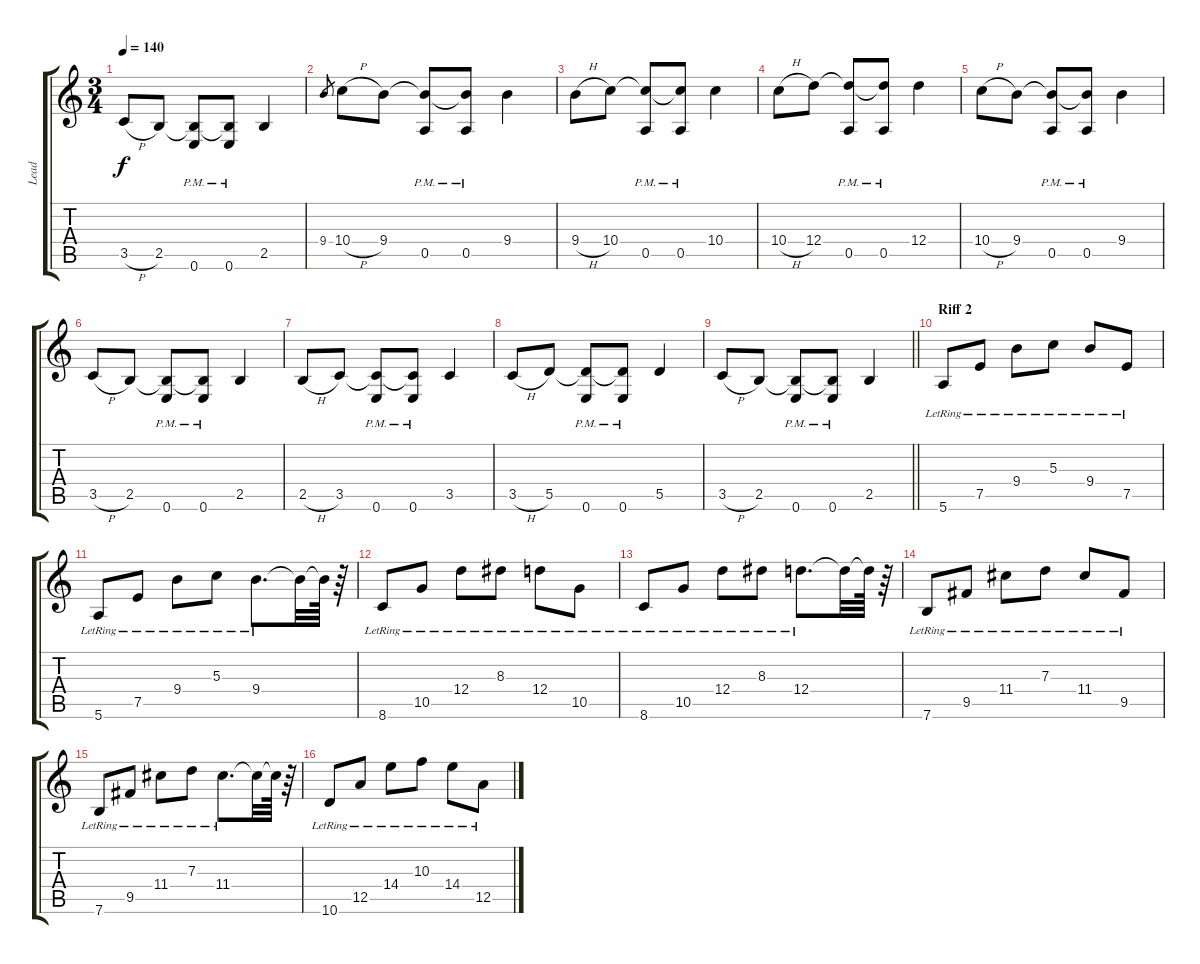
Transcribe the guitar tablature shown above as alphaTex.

\track ("Lead" "Lead") {instrument distortionguitar}
\staff {score tabs}
\tuning (E4 B3 G3 D3 A2 E2) {hide}
\ts (3 4)
\tempo 140
\clef g2
\ks c
3.5{h}.8{dy f} 2.5.8 (2.5{t} 0.6{pm}).8 (2.5{t} 0.6{pm}).8 2.5.4 |
9.4.8{gr} 10.4{h}.8 9.4.8 (9.4{t} 0.5{pm}).8 (9.4{t} 0.5{pm}).8 9.4.4 |
9.4{h}.8 10.4.8 (10.4{t} 0.5{pm}).8 (10.4{t} 0.5{pm}).8 10.4.4 |
10.4{h}.8 12.4.8 (12.4{t} 0.5{pm}).8 (12.4{t} 0.5{pm}).8 12.4.4 |
10.4{h}.8 9.4.8 (9.4{t} 0.5{pm}).8 (9.4{t} 0.5{pm}).8 9.4.4 |
3.5{h}.8 2.5.8 (2.5{t} 0.6{pm}).8 (2.5{t} 0.6{pm}).8 2.5.4 |
2.5{h}.8 3.5.8 (3.5{t} 0.6{pm}).8 (3.5{t} 0.6{pm}).8 3.5.4 |
3.5{h}.8 5.5.8 (5.5{t} 0.6{pm}).8 (5.5{t} 0.6{pm}).8 5.5.4 |
\barLineRight lightlight
3.5{h}.8 2.5.8 (2.5{t} 0.6{pm}).8 (2.5{t} 0.6{pm}).8 2.5.4 |
\section ("" "Riff 2")
5.6{lr}.8{volume 12 balance 0} 7.5{lr}.8 9.4{lr}.8 5.3{lr}.8 9.4{lr}.8 7.5{lr}.8 |
5.6{lr}.8 7.5{lr}.8 9.4{lr}.8 5.3{lr}.8 9.4{lr}.8{d} 9.4{t}.32 9.4{t}.64 r.64 |
8.6{lr}.8 10.5{lr}.8 12.4{lr}.8 8.3{lr}.8 12.4{lr}.8 10.5{lr}.8 |
8.6{lr}.8 10.5{lr}.8 12.4{lr}.8 8.3{lr}.8 12.4{lr}.8{d} 12.4{t}.32 12.4{t}.64 r.64 |
7.6{lr}.8 9.5{lr}.8 11.4{lr}.8 7.3{lr}.8 11.4{lr}.8 9.5{lr}.8 |
7.6{lr}.8 9.5{lr}.8 11.4{lr}.8 7.3{lr}.8 11.4{lr}.8{d} 11.4{t}.32 11.4{t}.64 r.64 |
10.6{lr}.8 12.5{lr}.8 14.4{lr}.8 10.3{lr}.8 14.4{lr}.8 12.5{lr}.8
